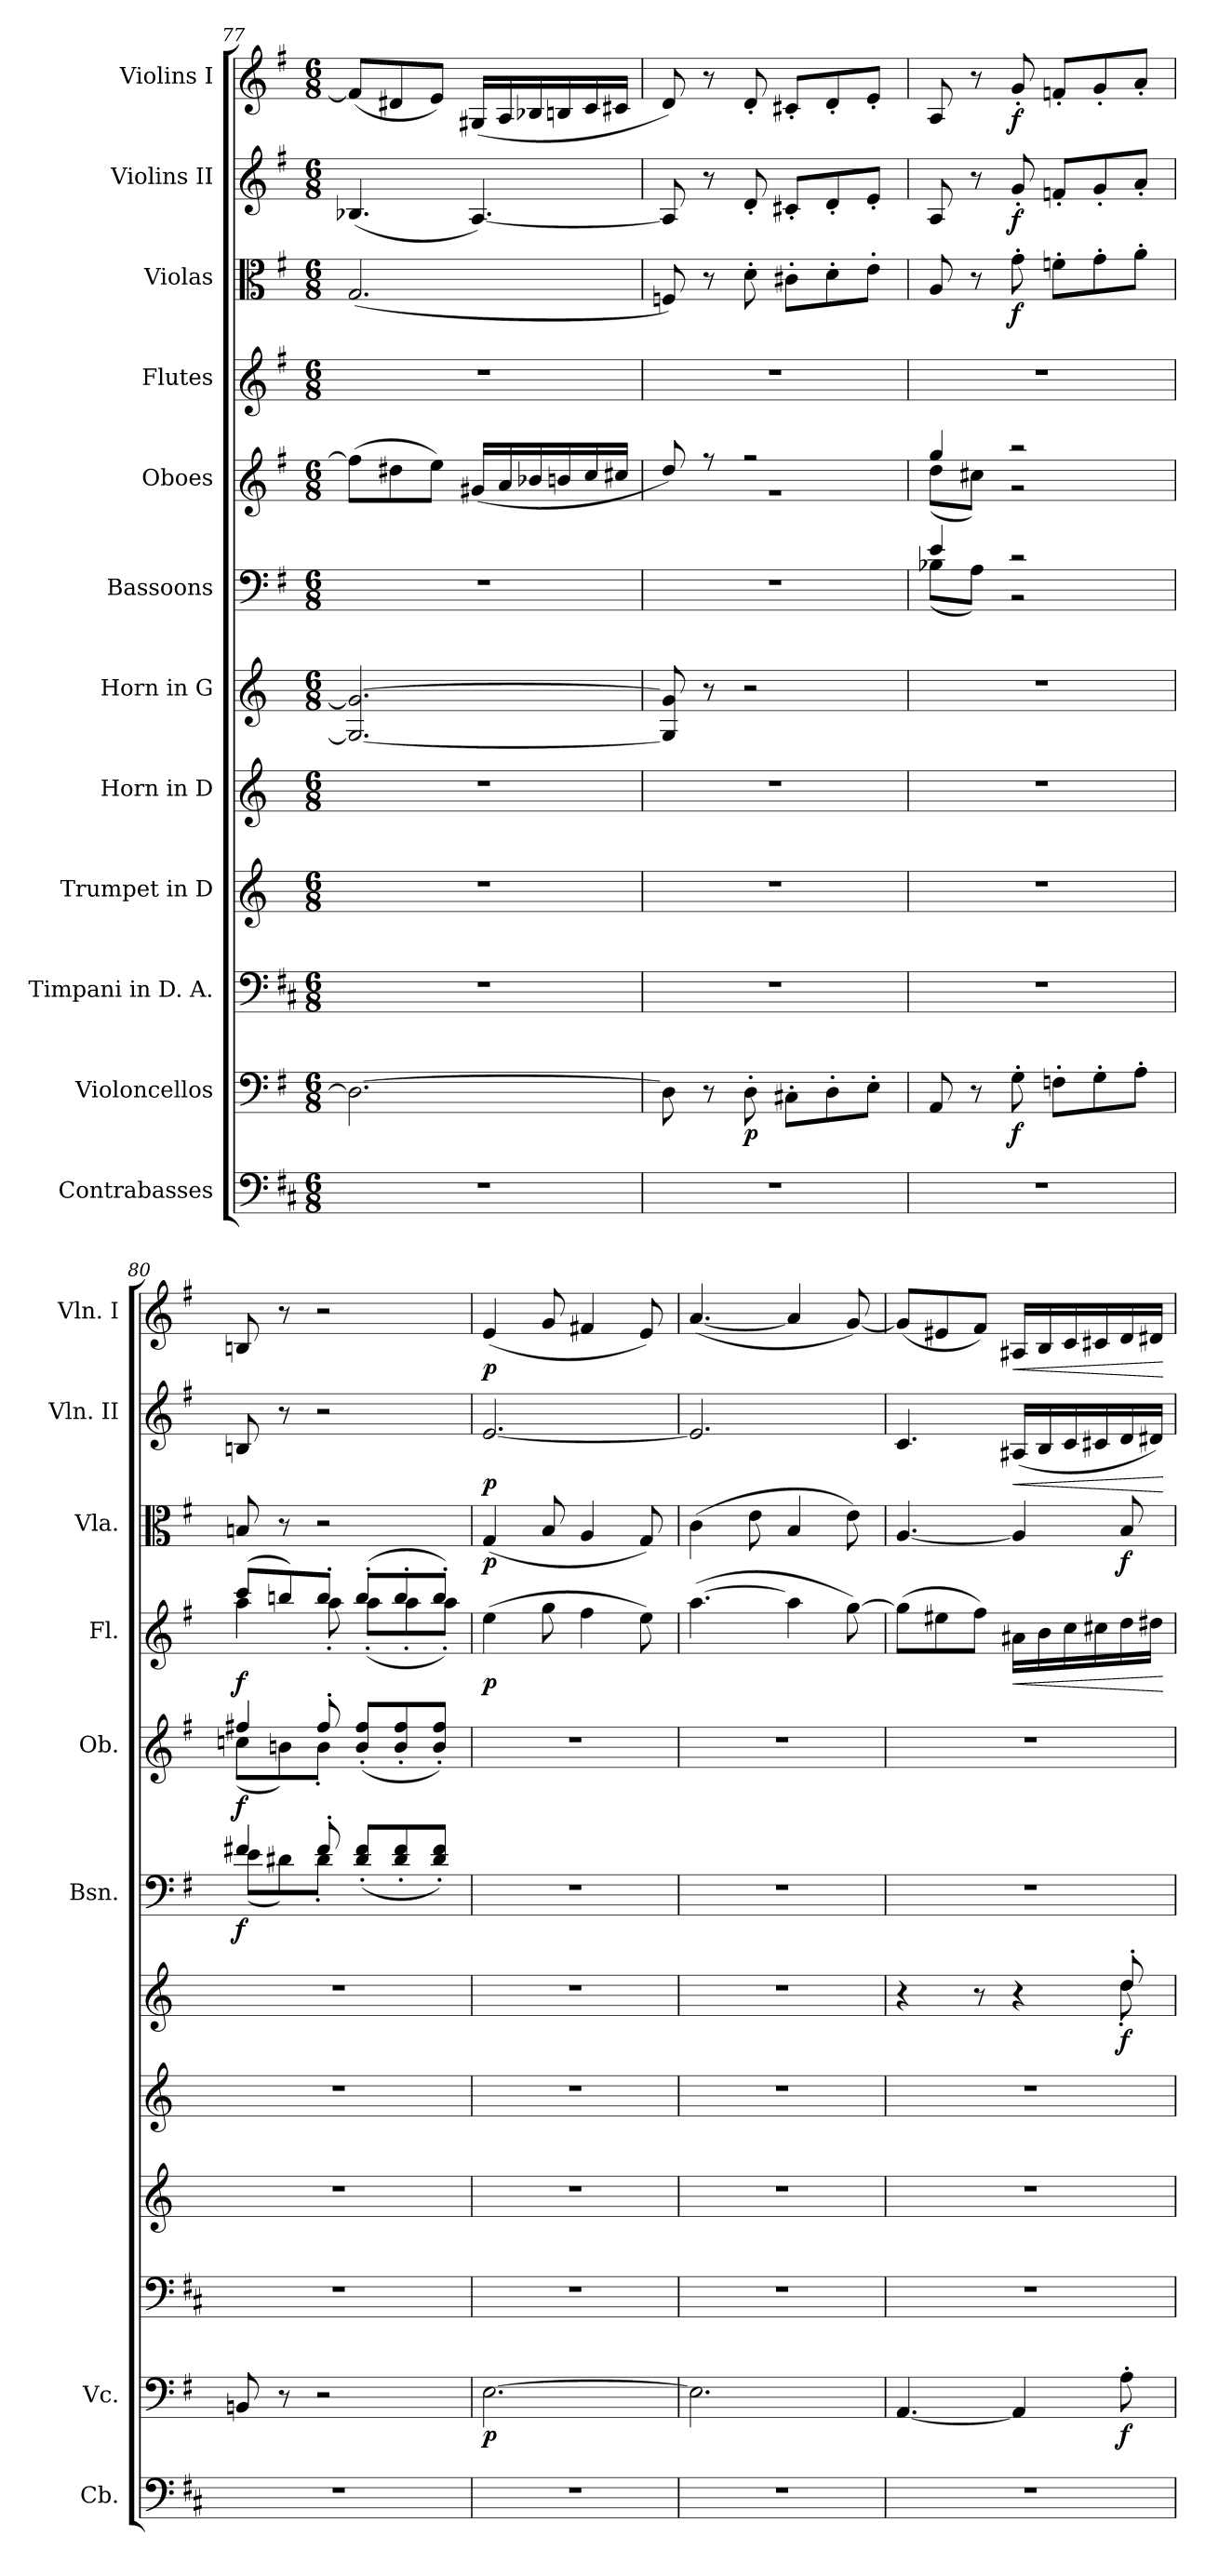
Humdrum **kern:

**kern	**kern	**dynam	**kern	**kern	**kern	**kern	**dynam	**kern	**dynam	**kern	**dynam	**kern	**dynam	**kern	**dynam	**kern	**dynam	**kern	**dynam
*part12	*part11	*part11	*part10	*part9	*part8	*part7	*part7	*part6	*part6	*part5	*part5	*part4	*part4	*part3	*part3	*part2	*part2	*part1	*part1
*staff12	*staff11	*staff11	*staff10	*staff9	*staff8	*staff7	*staff7	*staff6	*staff6	*staff5	*staff5	*staff4	*staff4	*staff3	*staff3	*staff2	*staff2	*staff1	*staff1
*I"Contrabasses	*I"Violoncellos	*	*I"Timpani in D. A.	*I"Trumpet in D	*I"Horn in D	*I"Horn in G	*	*I"Bassoons	*	*I"Oboes	*	*I"Flutes	*	*I"Violas	*	*I"Violins II	*	*I"Violins I	*
*I'Cb.	*I'Vc.	*	*	*	*	*	*	*I'Bsn.	*	*I'Ob.	*	*I'Fl.	*	*I'Vla.	*	*I'Vln. II	*	*I'Vln. I	*
!!LO:PB:g=z
*clefF4	*clefF4	*	*clefF4	*clefG2	*clefG2	*clefG2	*	*clefF4	*	*clefG2	*	*clefG2	*	*clefC3	*	*clefG2	*	*clefG2	*
*ITrd7c12	*	*	*	*ITrd-1c-2	*ITrd6c10	*ITrd3c5	*	*	*	*	*	*	*	*	*	*	*	*	*
*k[f#c#]	*k[f#]	*	*k[f#c#]	*k[f#c#]	*k[f#c#]	*k[f#]	*	*k[f#]	*	*k[f#]	*	*k[f#]	*	*k[f#]	*	*k[f#]	*	*k[f#]	*
*M6/8	*M6/8	*	*M6/8	*M6/8	*M6/8	*M6/8	*	*M6/8	*	*M6/8	*	*M6/8	*	*M6/8	*	*M6/8	*	*M6/8	*
=77	=77	=77	=77	=77	=77	=77	=77	=77	=77	=77	=77	=77	=77	=77	=77	=77	=77	=77	=77
2.r	2.D\_	.	2.r	2.r	2.r	2.D/_ 2.d/_	.	2.r	.	(>8ff\L]	.	2.r	.	(<2.G/	.	(<4.B-X/	.	(<8f/L]	.
.	.	.	.	.	.	.	.	.	.	8dd#X\	.	.	.	.	.	.	.	8d#X/	.
.	.	.	.	.	.	.	.	.	.	8ee\J)	.	.	.	.	.	.	.	8e/J)	.
.	.	.	.	.	.	.	.	.	.	(<16g#X/LL	.	.	.	.	.	[4.A/)	.	(<16G#X/LL	.
.	.	.	.	.	.	.	.	.	.	16a/	.	.	.	.	.	.	.	16A/	.
.	.	.	.	.	.	.	.	.	.	16b-X/	.	.	.	.	.	.	.	16B-X/	.
.	.	.	.	.	.	.	.	.	.	16bn/	.	.	.	.	.	.	.	16Bn/	.
.	.	.	.	.	.	.	.	.	.	16cc/	.	.	.	.	.	.	.	16c/	.
.	.	.	.	.	.	.	.	.	.	16cc#X/JJ	.	.	.	.	.	.	.	16c#X/JJ	.
=78	=78	=78	=78	=78	=78	=78	=78	=78	=78	=78	=78	=78	=78	=78	=78	=78	=78	=78	=78
*	*	*	*	*	*	*	*	*	*	*^	*	*	*	*	*	*	*	*	*
2.r	8D\]	.	2.r	2.r	2.r	8D/] 8d/]	.	2.r	.	8dd/)	2.r	.	2.r	.	8Fn/)	.	8A/]	.	8d/)	.
.	8r	.	.	.	.	8r	.	.	.	8r	.	.	.	.	8r	.	8r	.	8r	.
!	!	!LO:DY:b	!	!	!	!	!	!	!	!	!	!	!	!	!	!	!	!	!	!
.	8D'\	p	.	.	.	2r	.	.	.	2r	.	.	.	.	8d'\	.	8d'/	.	8d'/	.
.	8C#X'\L	.	.	.	.	.	.	.	.	.	.	.	.	.	8c#X'\L	.	8c#X'/L	.	8c#X'/L	.
.	8D'\	.	.	.	.	.	.	.	.	.	.	.	.	.	8d'\	.	8d'/	.	8d'/	.
.	8E'\J	.	.	.	.	.	.	.	.	.	.	.	.	.	8e'\J	.	8e'/J	.	8e'/J	.
=79	=79	=79	=79	=79	=79	=79	=79	=79	=79	=79	=79	=79	=79	=79	=79	=79	=79	=79	=79	=79
*	*	*	*	*	*	*	*	*^	*	*	*	*	*	*	*	*	*	*	*	*
2.r	8AA/	.	2.r	2.r	2.r	2.r	.	4e/	(<8B-X\L	.	4gg/	(<8dd\L	.	2.r	.	8A/	.	8A/	.	8A/	.
.	8r	.	.	.	.	.	.	.	8A\J)	.	.	8cc#X\J)	.	.	.	8r	.	8r	.	8r	.
!	!	!LO:DY:b	!	!	!	!	!	!	!	!	!	!	!	!	!	!	!LO:DY:b	!	!LO:DY:b	!	!LO:DY:b
.	8G'\	f	.	.	.	.	.	2r	2r	.	2r	2r	.	.	.	8g'\	f	8g'/	f	8g'/	f
.	8Fn'\L	.	.	.	.	.	.	.	.	.	.	.	.	.	.	8fn'\L	.	8fn'/L	.	8fn'/L	.
.	8G'\	.	.	.	.	.	.	.	.	.	.	.	.	.	.	8g'\	.	8g'/	.	8g'/	.
.	8A'\J	.	.	.	.	.	.	.	.	.	.	.	.	.	.	8a'\J	.	8a'/J	.	8a'/J	.
!!LO:PB:g=z
=80	=80	=80	=80	=80	=80	=80	=80	=80	=80	=80	=80	=80	=80	=80	=80	=80	=80	=80	=80	=80	=80
*	*	*	*	*	*	*	*	*	*	*	*	*	*	*^	*	*	*	*	*	*	*
!	!	!	!	!	!	!	!	!	!	!LO:DY:b	!	!	!LO:DY:b	!	!	!LO:DY:b	!	!	!	!	!	!
2.r	8BBn/	.	2.r	2.r	2.r	2.r	.	4f#X/	(<8e\L	f	4ff#X/	(<8ccn\L	f	(>8ccc/L	4aa\	f	8Bn/	.	8Bn/	.	8Bn/	.
.	8r	.	.	.	.	.	.	.	8d#X\)	.	.	8bn\)	.	8bbn/)	.	.	8r	.	8r	.	8r	.
.	2r	.	.	.	.	.	.	8f#'/	8d#'\J	.	8ff#'/	8b'\J	.	8bb'/J	8aa'\	.	2r	.	2r	.	2r	.
.	.	.	.	.	.	.	.	(>8d#/' 8f#/'L	4.ryy	.	(>8b/' 8ff#/'L	4.ryy	.	(>8bb'/L	(<8aa'\L	.	.	.	.	.	.	.
.	.	.	.	.	.	.	.	8d#/' 8f#/'	.	.	8b/' 8ff#/'	.	.	8bb'/	8aa'\	.	.	.	.	.	.	.
.	.	.	.	.	.	.	.	8d#/' 8f#/'J)	.	.	8b/' 8ff#/'J)	.	.	8bb'/J)	8aa'\J)	.	.	.	.	.	.	.
*	*	*	*	*	*	*	*	*v	*v	*	*	*	*	*	*	*	*	*	*	*	*	*
*	*	*	*	*	*	*	*	*	*	*v	*v	*	*	*	*	*	*	*	*	*	*
=81	=81	=81	=81	=81	=81	=81	=81	=81	=81	=81	=81	=81	=81	=81	=81	=81	=81	=81	=81	=81
!	!	!	!	!	!	!	!	!	!	!	!	!LO:TX:a:B:t=I.	!	!	!	!	!	!	!	!
!	!	!LO:DY:b	!	!	!	!	!	!	!	!	!	!	!	!LO:DY:b	!	!LO:DY:b	!	!LO:DY:b	!	!LO:DY:b
*	*	*	*	*	*	*	*	*	*	*	*	*v	*v	*	*	*	*	*	*	*
2.r	[2.E\	p	2.r	2.r	2.r	2.r	.	2.r	.	2.r	.	(>4ee\	p	(<4G/	p	[2.e/	p	(<4e/	p
.	.	.	.	.	.	.	.	.	.	.	.	8gg\	.	8B/	.	.	.	8g/	.
.	.	.	.	.	.	.	.	.	.	.	.	4ff#\	.	4A/	.	.	.	4f#X/	.
.	.	.	.	.	.	.	.	.	.	.	.	8ee\)	.	8G/)	.	.	.	8e/)	.
=82	=82	=82	=82	=82	=82	=82	=82	=82	=82	=82	=82	=82	=82	=82	=82	=82	=82	=82	=82
2.r	2.E\]	.	2.r	2.r	2.r	2.r	.	2.r	.	2.r	.	(>[4.aa\	.	(>4c\	.	2.e/]	.	(<[4.a/	.
.	.	.	.	.	.	.	.	.	.	.	.	.	.	8e\	.	.	.	.	.
.	.	.	.	.	.	.	.	.	.	.	.	4aa\]	.	4B/	.	.	.	4a/]	.
.	.	.	.	.	.	.	.	.	.	.	.	[8gg\)	.	8e\)	.	.	.	[8g/)	.
=83	=83	=83	=83	=83	=83	=83	=83	=83	=83	=83	=83	=83	=83	=83	=83	=83	=83	=83	=83
*	*	*	*	*	*	*^	*	*	*	*	*	*	*	*	*	*	*	*	*
2.r	[4.AA/	.	2.r	2.r	2.r	4r	8ryy	.	2.r	.	2.r	.	(>8gg\L]	.	[4.A/	.	4.c/	.	(<8g/L]	.
*	*	*	*	*	*	*v	*v	*	*	*	*	*	*	*	*	*	*	*	*	*
.	.	.	.	.	.	.	.	.	.	.	.	8ee#X\	.	.	.	.	.	8e#X/	.
.	.	.	.	.	.	8r	.	.	.	.	.	8ff#\J)	.	.	.	.	.	8f#/J)	.
!	!	!	!	!	!	!	!	!	!	!	!	!	!LO:HP:b	!	!	!	!LO:HP:b	!	!LO:HP:b
.	4AA/]	.	.	.	.	4r	.	.	.	.	.	16a#X\LL	<	4A/]	.	(<16A#X/LL	<	16A#X/LL	<
.	.	.	.	.	.	.	.	.	.	.	.	16b\	.	.	.	16B/	.	16B/	.
.	.	.	.	.	.	.	.	.	.	.	.	16cc\	.	.	.	16c/	.	16c/	.
.	.	.	.	.	.	.	.	.	.	.	.	16cc#X\	.	.	.	16c#X/	.	16c#X/	.
*	*	*	*	*	*	*^	*	*	*	*	*	*	*	*	*	*	*	*	*
!	!	!LO:DY:b	!	!	!	!	!	!LO:DY:b	!	!	!	!	!	!	!	!LO:DY:b	!	!	!	!
.	8A'\	f	.	.	.	8a'/	8a'\	f	.	.	.	.	16dd\	.	8B/	f	16d/	.	16d/	.
.	.	.	.	.	.	.	.	.	.	.	.	.	16dd#X\JJ	.	.	.	16d#X/JJ)	.	16d#X/JJ	.
*	*	*	*	*	*	*v	*v	*	*	*	*	*	*	*	*	*	*	*	*	*
.	.	.	.	.	.	.	.	.	.	.	.	.	[	.	.	.	[	.	[
=	=	=	=	=	=	=	=	=	=	=	=	=	=	=	=	=	=	=	=
*-	*-	*-	*-	*-	*-	*-	*-	*-	*-	*-	*-	*-	*-	*-	*-	*-	*-	*-	*-
